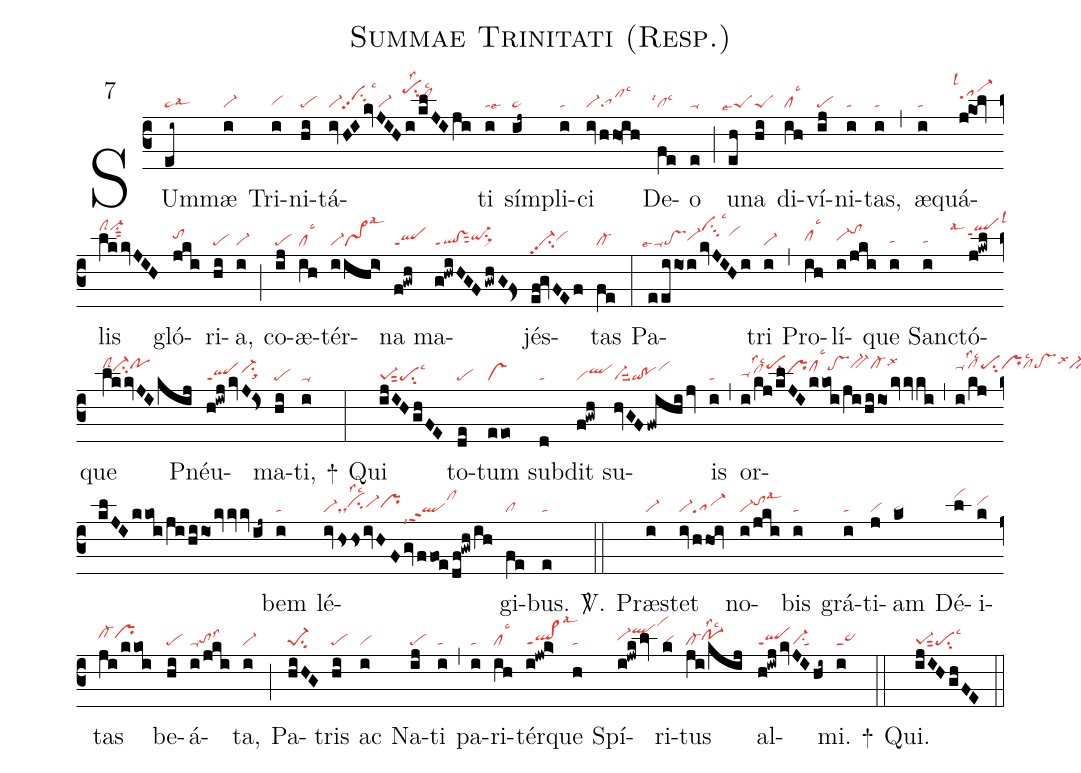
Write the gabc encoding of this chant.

name:Summae Trinitati (Resp.);
mode:7;
nabc-lines: 1;
%%
(c3)
SUm(ei~|ta>lsal3)mæ(i|vi-)
Tri(i|vihg)ni(hi|pe)tá(iv/HIkvJIHi/klJIji|vi-vihipp2su3lsc3vi-///pehlsu2lss2clhjlsc2)ti(i|talse6) sím(ij~|ta>)pli(i|ta)ci(ivhho!ih|vi-sa!cllsc3) De(fe|``cllsi1lsc3)o(e|ta-) (;)
u(eh|``peSlse7)na(hi|peS) di(ih|cllsc3)ví(ij|pe)ni(i|ta)tas,(i|ta) (,)
æ(i|ta)quá(j!kol|``sa-hjlsl1)lis(lkkvJIH|clShlvi-hlsu1sut2) gló(jki|tohi)ri(hi|pe)a,(i|vi-) (;)
co(ij|pe)æ(ih|cllsc3)tér(iihi>|vi-vs>lsal3)na(f!gwh|qlppt1) ma(g!hwiHGF/gwhG!Fs>|ql!vsppt1sut2qi-hhsu1sux1)jés(ef!gvFEf|vi-pp2su2vihh)tas(fe|cl-) (:)
Pa(eeiio/i/kvJIHi|``ta-lse4ptvi-hhvihlsu3lsc3vihj)tri(i|vi-) (,)
Pro(ih|clhhlsc3)lí(i/jki|vi-hhtohk)que(i|tahg) Sanc(i|tahg)tó(j!kwl|``````qlhjppt1lsal4lsl3)que(lkkvJIkij|clShkci-hjpohk) Pnéu(h!iwj/kvJ!Is>|qlppt1vi-hisu1sux1)ma(hi|pe)ti,(i|ta-) +(:)
Qui(ijIHghFE|pe-1sut2pesu2lsc3) to(de|pe)tum(eeo|vs) sub(d|ta)dit(f!gwh|viqlhi) su(hvGF/fwihi/jv|vi-suu2qi!povihj)is(i|ta) (,)
or(i/kj/klJIkkoi/ji/hiiokvkvki,|ta-hhclhilss2lsc2pehksu2prhiclhjlsc3pthjbv-hkcl-hklsx6|i/kj/klJIkkoi/ji/hiiokvkvkvij~|ta-hkclhklss2lsc2pehksu2prhkclhklsc2pthklsx6tv-hkta>hk)bem(i|ta) lé(ivhss/ivHF/gv/ffoe/df!gwh/ih|vi-dscihhlss2lsc2vi-hhprhhqlppt2lsi7clhk)gi(fe|cl)bus.(e|ta) <sp>V/</sp>.(::)
Præ(i|vi-)stet(ivhhoi|vi-sa-) no(i/jki|vi-tohilsal3)bis(i|ta) grá(i|ta)ti(j|vi)am(k<|ta>) Dé(l|vihl)i(k|vihi)tas(ji/kkoi|cl-hiprhi) be(hi|pe)á(i/jki|ta-tohglss3)ta,(i|vi-) (;)
Pa(hiHG|pe-1su2)tris(hi|pe) ac(i|vi) Na(ij|pe)ti(i|ta) (,)
pa(i|ta)ri(ih|cllsc3)tér(i!jw!k>|ql>ppt1lsal3)que(h|ta) Spí(i!jwk/lv|vi-hhqlhkvihn)ri(k|vi)tus(ji/kij|cl-po-1hhlss2lsc2) al(h!iwj/kvJIhi~|qlppt1vi-su1sut1)mi.(i|ta>ppt1) +(::)
Qui.(ijIHghFE|pe-1sut2pesu2lsc3) (::)
